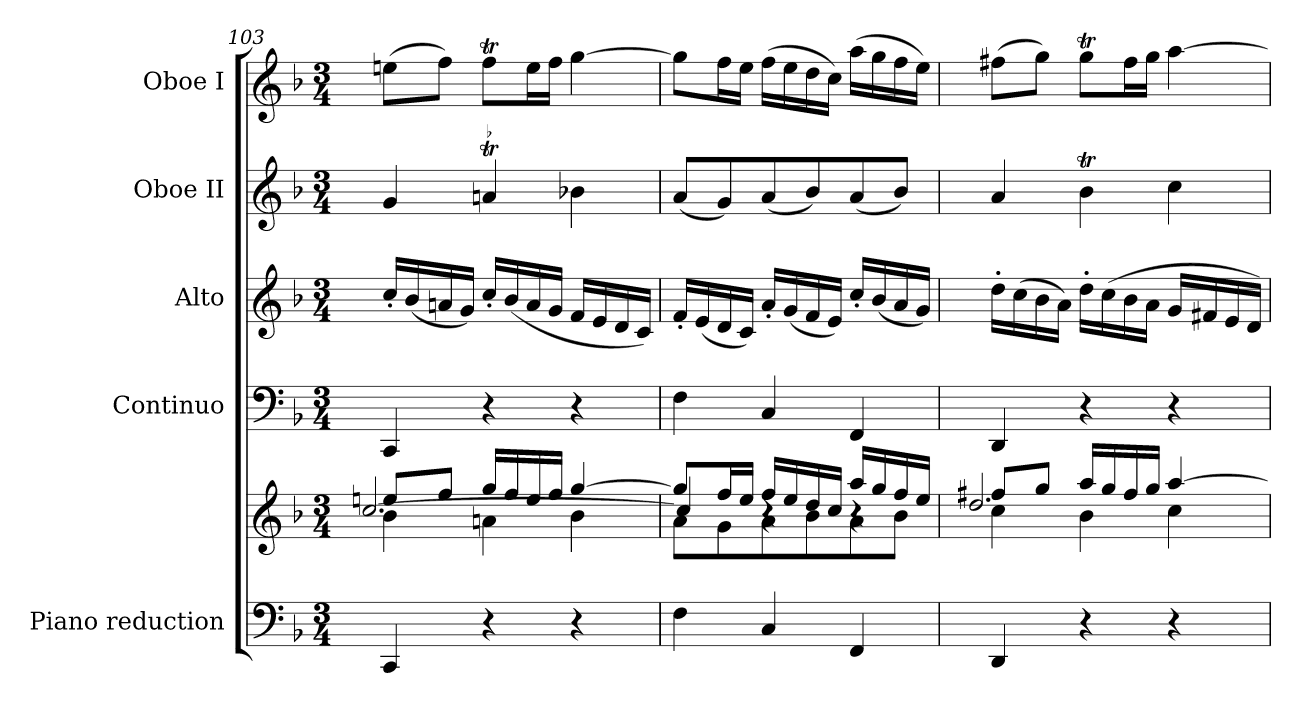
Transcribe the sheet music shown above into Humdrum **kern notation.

**kern	**kern	**kern	**kern	**kern	**kern
*part5	*part5	*part4	*part3	*part2	*part1
*staff6	*staff5	*staff4	*staff3	*staff2	*staff1
*I"Piano reduction	*	*I"Continuo	*I"Alto	*I"Oboe II	*I"Oboe I
*I'Pno	*	*	*	*I'Ob	*I'Ob
!!LO:LB:g=z
*clefF4	*clefG2	*clefF4	*clefG2	*clefG2	*clefG2
*k[b-]	*k[b-]	*k[b-]	*k[b-]	*k[b-]	*k[b-]
*M3/4	*M3/4	*M3/4	*M3/4	*M3/4	*M3/4
=103	=103	=103	=103	=103	=103
*	*^	*	*	*	*
*	*	*^	*	*	*	*
4CC/	8een/L	4b-\	[2.cc/	4CC/	16cc'/LL	4g/	(8een\L
.	.	.	.	.	(16b-/	.	.
.	8ff/J	.	.	.	16an/	.	8ff\J)
.	.	.	.	.	16g/JJ)	.	.
!	!	!	!	!	!	!LO:TR:acc=-	!
4r	16gg/LL	4an\	.	4r	16cc'/LL	4ant/	8ffT\L
.	16ff/	.	.	.	(16b-/	.	.
.	16ee/	.	.	.	16a/	.	16ee\L
.	16ff/JJ	.	.	.	16g/JJ	.	16ff\JJ
4r	[4gg/	4b-\	.	4r	16f/LL	4b-X\	[4gg\
.	.	.	.	.	16e/	.	.
.	.	.	.	.	16d/	.	.
.	.	.	.	.	16c/JJ)	.	.
=104	=104	=104	=104	=104	=104	=104	=104
4F\	8gg/L]	8a\L	4cc/]	4F\	16f'/LL	(8a/L	8gg\L]
.	.	.	.	.	(16e/	.	.
.	16ff/L	8g\	.	.	16d/	8g/)	16ff\L
.	16ee/JJ	.	.	.	16c/JJ)	.	16ee\JJ
4C/	16ff/LL	8a\	4r	4C/	16a'/LL	(8a/	(16ff\LL
.	16ee/	.	.	.	(16g/	.	16ee\
.	16dd/	8b-\	.	.	16f/	8b-/)	16dd\
.	16cc/JJ	.	.	.	16e/JJ)	.	16cc\JJ)
4FF/	16aa/LL	8a\	4r	4FF/	16cc'/LL	(8a/	(16aa\LL
.	16gg/	.	.	.	(16b-/	.	16gg\
.	16ff/	8b-\J	.	.	16a/	8b-/J)	16ff\
.	16ee/JJ	.	.	.	16g/JJ)	.	16ee\JJ)
=105	=105	=105	=105	=105	=105	=105	=105
4DD/	8ff#X/L	4cc\	2.dd/	4DD/	16dd'\LL	4a/	(8ff#X\L
.	.	.	.	.	(16cc\	.	.
.	8gg/J	.	.	.	16b-\	.	8gg\J)
.	.	.	.	.	16a\JJ)	.	.
4r	16aa/LL	4b-\	.	4r	16dd'\LL	4b-T\	8ggT\L
.	16gg/	.	.	.	(16cc\	.	.
.	16ff#/	.	.	.	16b-\	.	16ff#\L
.	16gg/JJ	.	.	.	16a\JJ	.	16gg\JJ
4r	[4aa/	4cc\	.	4r	16g/LL	4cc\	[4aa\
.	.	.	.	.	16f#X/	.	.
.	.	.	.	.	16e/	.	.
.	.	.	.	.	16d/JJ)	.	.
*	*v	*v	*v	*	*	*	*
=	=	=	=	=	=
*-	*-	*-	*-	*-	*-
